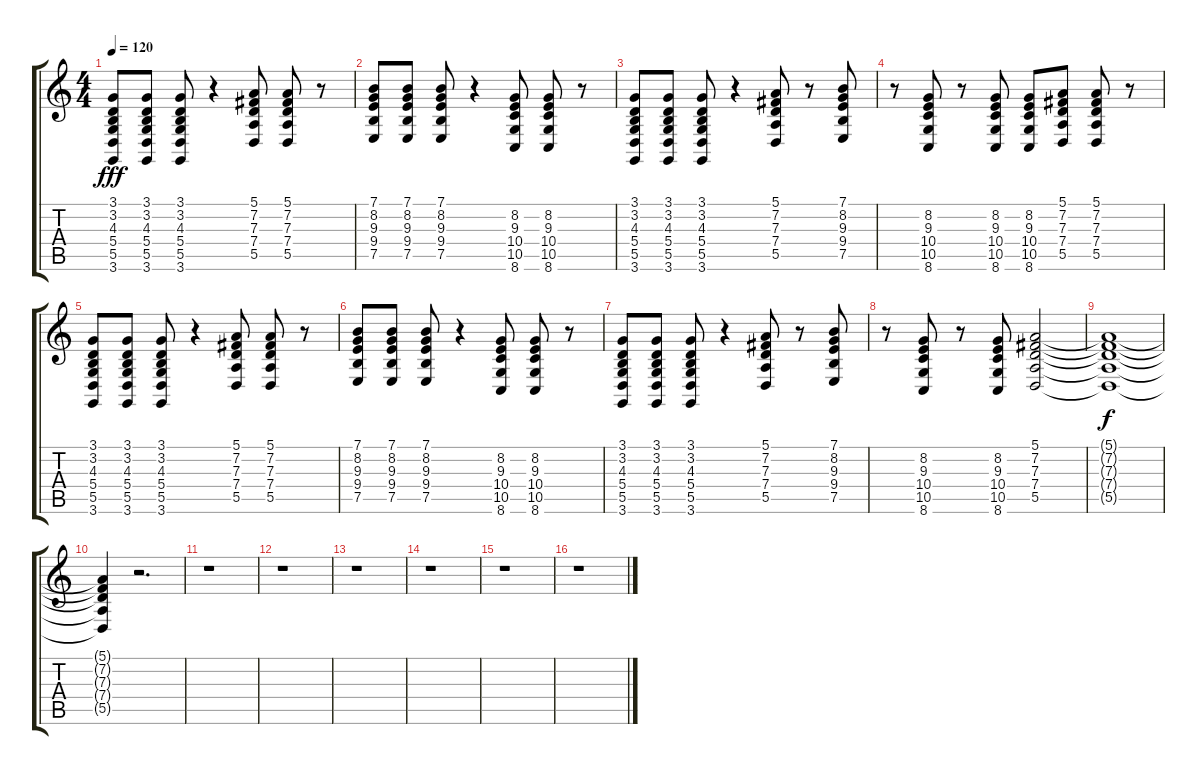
\track "" {instrument harpsichord}
\staff {score tabs}
\tuning (E4 B3 G3 D3 A2 E2) {hide}
\ts (4 4)
\tempo 120
\clef g2
\ks c
(3.1 3.2 4.3 5.4 5.5 3.6).8{dy fff instrument harpsichord} (3.1 3.2 4.3 5.4 5.5 3.6).8 (3.1 3.2 4.3 5.4 5.5 3.6).8 r.4 (5.1 7.2 7.3 7.4 5.5).8 (5.1 7.2 7.3 7.4 5.5).8 r.8 |
(7.1 8.2 9.3 9.4 7.5).8 (7.1 8.2 9.3 9.4 7.5).8 (7.1 8.2 9.3 9.4 7.5).8 r.4 (8.2 9.3 10.4 10.5 8.6).8 (8.2 9.3 10.4 10.5 8.6).8 r.8 |
(3.1 3.2 4.3 5.4 5.5 3.6).8 (3.1 3.2 4.3 5.4 5.5 3.6).8 (3.1 3.2 4.3 5.4 5.5 3.6).8 r.4 (5.1 7.2 7.3 7.4 5.5).8 r.8 (7.1 8.2 9.3 9.4 7.5).8 |
r.8 (8.2 9.3 10.4 10.5 8.6).8 r.8 (8.2 9.3 10.4 10.5 8.6).8 (8.2 9.3 10.4 10.5 8.6).8 (5.1 7.2 7.3 7.4 5.5).8 (5.1 7.2 7.3 7.4 5.5).8 r.8 |
(3.1 3.2 4.3 5.4 5.5 3.6).8 (3.1 3.2 4.3 5.4 5.5 3.6).8 (3.1 3.2 4.3 5.4 5.5 3.6).8 r.4 (5.1 7.2 7.3 7.4 5.5).8 (5.1 7.2 7.3 7.4 5.5).8 r.8 |
(7.1 8.2 9.3 9.4 7.5).8 (7.1 8.2 9.3 9.4 7.5).8 (7.1 8.2 9.3 9.4 7.5).8 r.4 (8.2 9.3 10.4 10.5 8.6).8 (8.2 9.3 10.4 10.5 8.6).8 r.8 |
(3.1 3.2 4.3 5.4 5.5 3.6).8 (3.1 3.2 4.3 5.4 5.5 3.6).8 (3.1 3.2 4.3 5.4 5.5 3.6).8 r.4 (5.1 7.2 7.3 7.4 5.5).8 r.8 (7.1 8.2 9.3 9.4 7.5).8 |
r.8 (8.2 9.3 10.4 10.5 8.6).8 r.8 (8.2 9.3 10.4 10.5 8.6).8 (5.1 7.2 7.3 7.4 5.5).2 |
(5.1{t} 7.2{t} 7.3{t} 7.4{t} 5.5{t}).1{dy f} |
(5.1{t} 7.2{t} 7.3{t} 7.4{t} 5.5{t}).4 r.2{d} |
r.1 |
r.1 |
r.1 |
r.1 |
r.1 |
r.1
